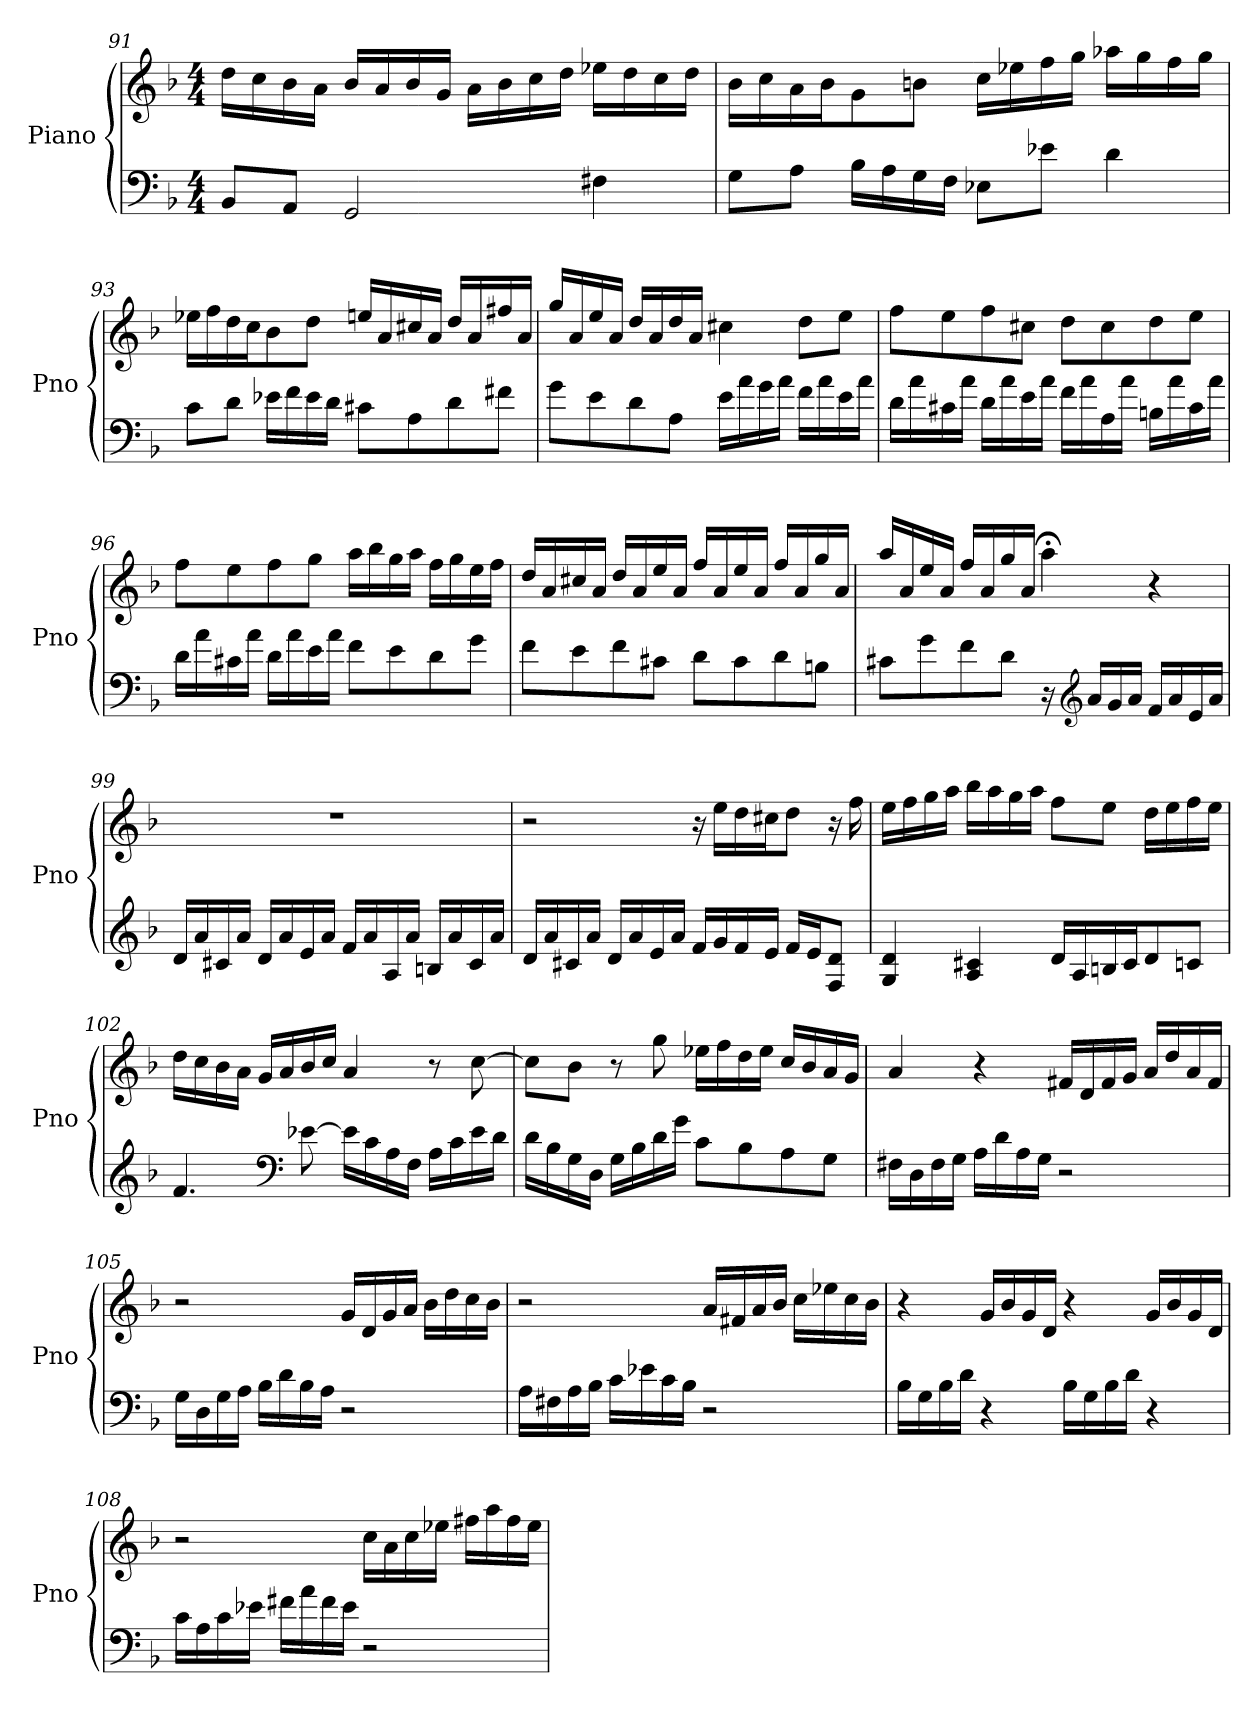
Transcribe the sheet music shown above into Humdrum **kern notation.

**kern	**kern
*part1	*part1
*staff2	*staff1
*I"Piano	*
*I'Pno	*
*clefF4	*clefG2
*k[b-]	*k[b-]
*F:	*F:
*M4/4	*M4/4
=91	=91
8BB-/L	16dd\LL
.	16cc\
8AA/J	16b-\
.	16a\JJ
2GG/	16b-/LL
.	16a/
.	16b-/
.	16g/JJ
.	16a\LL
.	16b-\
.	16cc\
.	16dd\JJ
4F#X\	16ee-X\LL
.	16dd\
.	16cc\
.	16dd\JJ
=92	=92
8G\L	16b-\LL
.	16cc\
8A\J	16a\
.	16b-\J
16B-\LL	8g\
16A\	.
16G\	8bn\J
16F\JJ	.
8E-X\L	16cc\LL
.	16ee-X\
8e-X\J	16ff\
.	16gg\JJ
4d\	16aa-X\LL
.	16gg\
.	16ff\
.	16gg\JJ
!!LO:LB:g=z
=93	=93
8c\L	16ee-X\LL
.	16ff\
8d\J	16dd\
.	16cc\J
16e-X\LL	8b-\
16f\	.
16e-\	8dd\J
16d\JJ	.
8c#X\L	16een/LL
.	16a/
8A\	16cc#X/
.	16a/JJ
8d\	16dd/LL
.	16a/
8f#X\J	16ff#X/
.	16a/JJ
=94	=94
8g\L	16gg/LL
.	16a/
8e\	16ee/
.	16a/JJ
8d\	16dd/LL
.	16a/
8A\J	16dd/
.	16a/JJ
16e\LL	4cc#X\
16a\	.
16g\	.
16a\JJ	.
16f\LL	8dd\L
16a\	.
16e\	8ee\J
16a\JJ	.
=95	=95
16d\LL	8ff\L
16a\	.
16c#X\	8ee\
16a\JJ	.
16d\LL	8ff\
16a\	.
16e\	8cc#X\J
16a\JJ	.
16f\LL	8dd\L
16a\	.
16A\	8cc#\
16a\JJ	.
16Bn\LL	8dd\
16a\	.
16c#\	8ee\J
16a\JJ	.
!!LO:PB:g=z
=96	=96
16d\LL	8ff\L
16a\	.
16c#X\	8ee\
16a\JJ	.
16d\LL	8ff\
16a\	.
16e\	8gg\J
16a\JJ	.
8f\L	16aa\LL
.	16bb-\
8e\	16gg\
.	16aa\JJ
8d\	16ff\LL
.	16gg\
8g\J	16ee\
.	16ff\JJ
=97	=97
8f\L	16dd/LL
.	16a/
8e\	16cc#X/
.	16a/JJ
8f\	16dd/LL
.	16a/
8c#X\J	16ee/
.	16a/JJ
8d\L	16ff/LL
.	16a/
8c#\	16ee/
.	16a/JJ
8d\	16ff/LL
.	16a/
8Bn\J	16gg/
.	16a/JJ
=98	=98
8c#X\L	16aa/LL
.	16a/
8g\	16ee/
.	16a/JJ
8f\	16ff/LL
.	16a/
8d\J	16gg/
.	16a/JJ
16r	4aa;<\
*clefG2	*
16a/LL	.
16g/	.
16a/JJ	.
16f/LL	4r
16a/	.
16e/	.
16a/JJ	.
!!LO:LB:g=z
=99	=99
16d/LL	1r
16a/	.
16c#X/	.
16a/JJ	.
16d/LL	.
16a/	.
16e/	.
16a/JJ	.
16f/LL	.
16a/	.
16A/	.
16a/JJ	.
16Bn/LL	.
16a/	.
16c#/	.
16a/JJ	.
=100	=100
16d/LL	2r
16a/	.
16c#X/	.
16a/JJ	.
16d/LL	.
16a/	.
16e/	.
16a/JJ	.
16f/LL	16r
16g/	16ee\LL
16f/	16dd\
16e/JJ	16cc#X\J
16f/LL	8dd\J
16e/J	.
8F/ 8d/J	16r
.	16ff\
=101	=101
4G/ 4d/	16ee\LL
.	16ff\
.	16gg\
.	16aa\JJ
4A/ 4c#X/	16bb-\LL
.	16aa\
.	16gg\
.	16aa\JJ
16d/LL	8ff\L
16A/	.
16Bn/	8ee\J
16c#/J	.
8d/	16dd\LL
.	16ee\
8cn/J	16ff\
.	16ee\JJ
!!LO:LB:g=z
=102	=102
4.f/	16dd\LL
.	16cc\
.	16b-\
.	16a\JJ
.	16g/LL
.	16a/
*clefF4	*
[8e-X\	16b-/
.	16cc/JJ
16e-\LL]	4a/
16c\	.
16A\	.
16F\JJ	.
16A\LL	8r
16c\	.
16e-\	[8cc\
16d\JJ	.
=103	=103
16d\LL	8cc\L]
16B-\	.
16G\	8b-\J
16D\JJ	.
16G\LL	8r
16B-\	.
16d\	8gg\
16g\JJ	.
8c\L	16ee-X\LL
.	16ff\
8B-\	16dd\
.	16ee-\JJ
8A\	16cc/LL
.	16b-/
8G\J	16a/
.	16g/JJ
=104	=104
16F#X\LL	4a/
16D\	.
16F#\	.
16G\JJ	.
16A\LL	4r
16d\	.
16A\	.
16G\JJ	.
2r	16f#X/LL
.	16d/
.	16f#/
.	16g/JJ
.	16a/LL
.	16dd/
.	16a/
.	16f#/JJ
!!LO:LB:g=z
=105	=105
16G\LL	2r
16D\	.
16G\	.
16A\JJ	.
16B-\LL	.
16d\	.
16B-\	.
16A\JJ	.
2r	16g/LL
.	16d/
.	16g/
.	16a/JJ
.	16b-\LL
.	16dd\
.	16cc\
.	16b-\JJ
=106	=106
16A\LL	2r
16F#X\	.
16A\	.
16B-\JJ	.
16c\LL	.
16e-X\	.
16c\	.
16B-\JJ	.
2r	16a/LL
.	16f#X/
.	16a/
.	16b-/JJ
.	16cc\LL
.	16ee-X\
.	16cc\
.	16b-\JJ
=107	=107
16B-\LL	4r
16G\	.
16B-\	.
16d\JJ	.
4r	16g/LL
.	16b-/
.	16g/
.	16d/JJ
16B-\LL	4r
16G\	.
16B-\	.
16d\JJ	.
4r	16g/LL
.	16b-/
.	16g/
.	16d/JJ
!!LO:LB:g=z
=108	=108
16c\LL	2r
16A\	.
16c\	.
16e-X\JJ	.
16f#X\LL	.
16a\	.
16f#\	.
16e-\JJ	.
2r	16cc\LL
.	16a\
.	16cc\
.	16ee-X\JJ
.	16ff#X\LL
.	16aa\
.	16ff#\
.	16ee-\JJ
=	=
*-	*-
